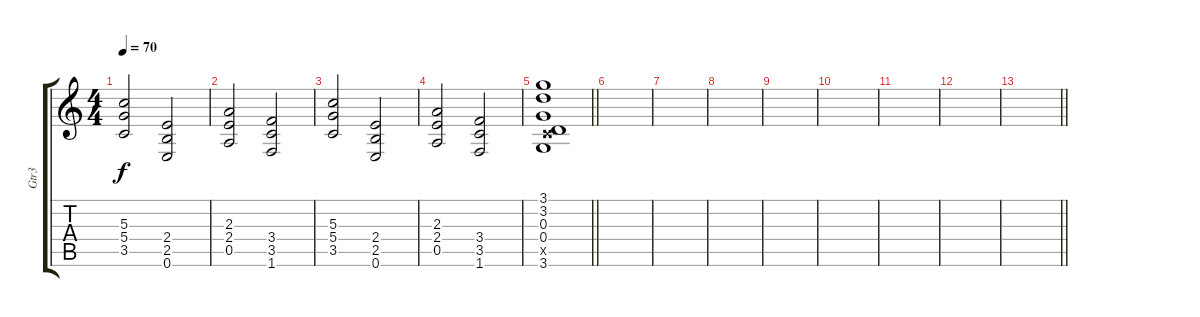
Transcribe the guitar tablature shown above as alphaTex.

\track ("Gtr3" "Gtr3") {instrument distortionguitar}
\staff {score tabs}
\tuning (E4 B3 G3 D3 A2 E2) {hide}
\ts (4 4)
\tempo 70
\clef g2
\ks c
(5.3 5.4 3.5).2{dy f} (2.4 2.5 0.6).2 |
(2.3 2.4 0.5).2 (3.4 3.5 1.6).2 |
(5.3 5.4 3.5).2 (2.4 2.5 0.6).2 |
(2.3 2.4 0.5).2 (3.4 3.5 1.6).2 |
\barLineRight lightlight
(3.1 3.2 0.3 0.4 3.5{x} 3.6).1 |
|
|
|
|
|
|
|
\barLineRight lightlight
